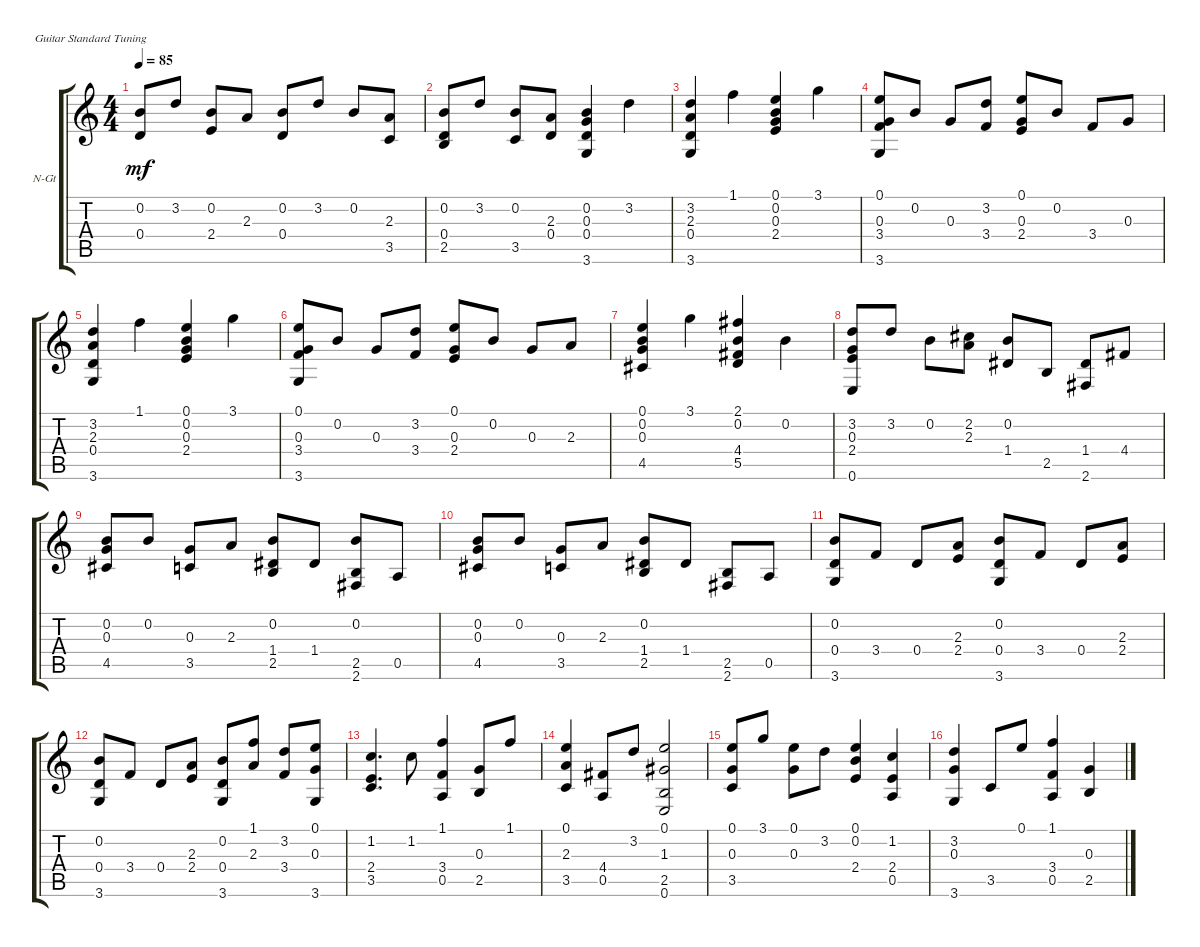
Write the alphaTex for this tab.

\defaultSystemsLayout 4
\bracketExtendMode groupsimilarinstruments
\firstSystemTrackNameOrientation horizontal
\otherSystemsTrackNameOrientation horizontal
\track ("Nylon Guitar" "N-Gt") {instrument acousticguitarnylon}
\staff {score tabs}
\tuning (E4 B3 G3 D3 A2 E2)
\ts (4 4)
\tempo 85
\clef g2
\ks c
(0.2 0.4).8{dy mf} 3.2.8 (0.2 2.4).8 2.3.8 (0.4 0.2).8 3.2.8 0.2.8 (2.3 3.5).8 |
(2.5 0.4 0.2).8 3.2.8 (0.2 3.5).8 (0.4 2.3).8 (3.6 0.4 0.3 0.2).4 3.2.4 |
(3.2 2.3 0.4 3.6).4 1.1.4 (0.1 0.2 2.4 0.3).4 3.1.4 |
(0.1 0.3 3.4 3.6).8 0.2.8 0.3.8 (3.2 3.4).8 (2.4 0.3 0.1).8 0.2.8 3.4.8 0.3.8 |
(3.2 2.3 0.4 3.6).4 1.1.4 (0.1 0.2 2.4 0.3).4 3.1.4 |
(0.1 0.3 3.4 3.6).8 0.2.8 0.3.8 (3.2 3.4).8 (2.4 0.3 0.1).8 0.2.8 0.3.8 2.3.8 |
(4.5 0.3 0.2 0.1).4 3.1.4 (2.1 0.2 4.4 5.5).4 0.2.4 |
(3.2 0.3 2.4 0.6).8 3.2.8 0.2.8 (2.2 2.3).8 (0.2 1.4).8 2.5.8 (2.6 1.4).8 4.4.8 |
(0.2 0.3 4.5).8 0.2.8 (0.3 3.5).8 2.3.8 (0.2 1.4 2.5).8 1.4.8 (2.6 2.5 0.2).8 0.5.8 |
(4.5 0.3 0.2).8 0.2.8 (0.3 3.5).8 2.3.8 (0.2 1.4 2.5).8 1.4.8 (2.5 2.6).8 0.5.8 |
(3.6 0.4 0.2).8 3.4.8 0.4.8 (2.4 2.3).8 (3.6 0.4 0.2).8 3.4.8 0.4.8 (2.4 2.3).8 |
(3.6 0.4 0.2).8 3.4.8 0.4.8 (2.4 2.3).8 (3.6 0.4 0.2).8 (1.1 2.3).8 (3.2 3.4).8 (0.1 0.3 3.6).8 |
(3.5 2.4 1.2).4{d} 1.2.8 (1.1 3.4 0.5).4 (2.5 0.3).8 1.1.8 |
(0.1 2.3 3.5).4 (0.5 4.4).8 3.2.8 (0.1 1.3 2.5 0.6).2 |
(3.5 0.3 0.1).8 3.1.8 (0.1 0.3).8 3.2.8 (0.1 0.2 2.4).4 (2.4 0.5 1.2).4 |
(3.2 0.3 3.6).4 3.5.8 0.1.8 (1.1 3.4 0.5).4 (2.5 0.3).4
